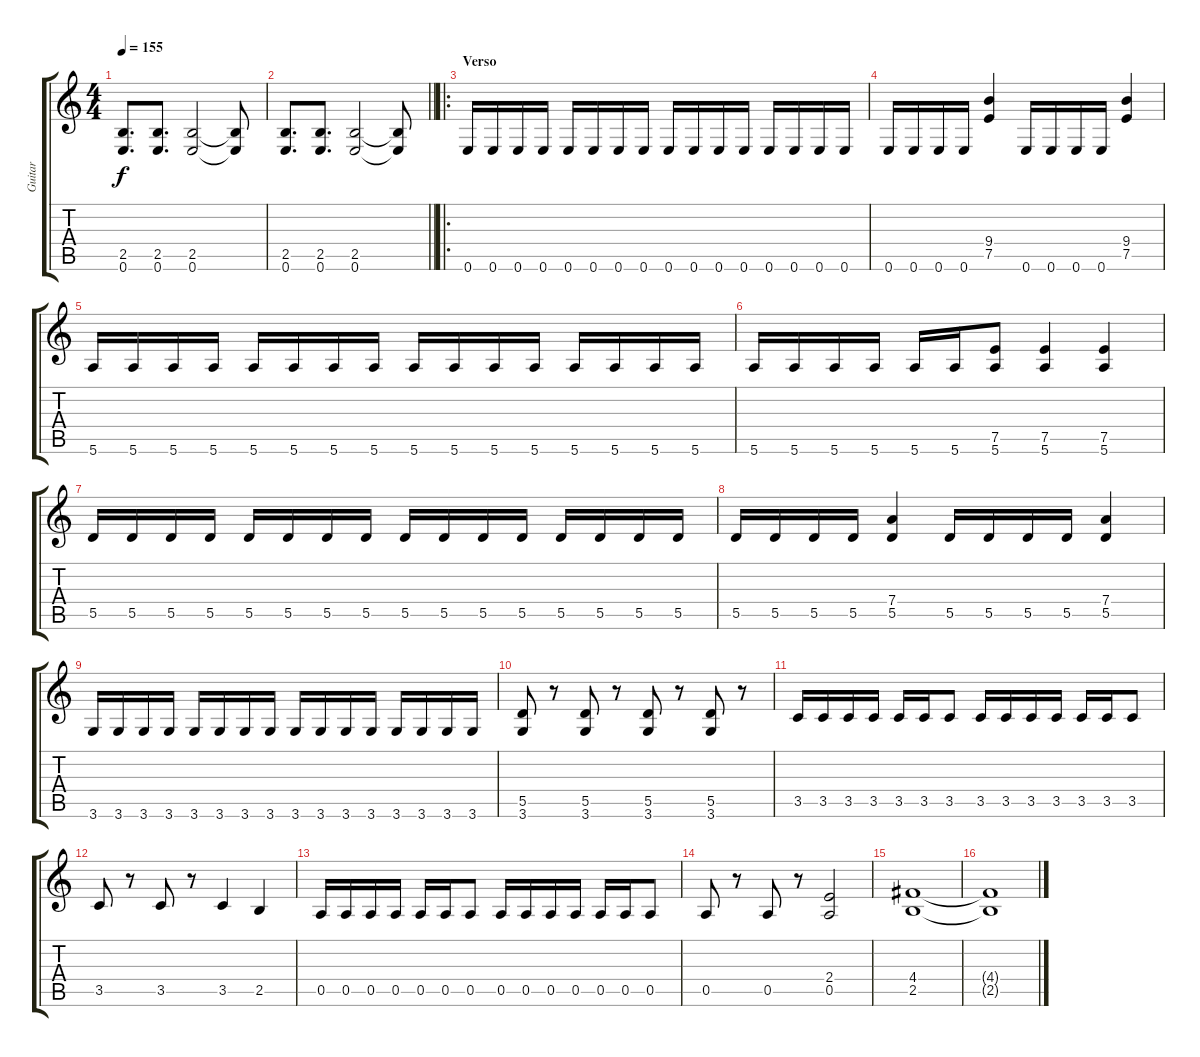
\track ("Guitar" "Guitar") {instrument distortionguitar}
\staff {score tabs}
\tuning (E4 B3 G3 D3 A2 E2) {hide}
\ts (4 4)
\tempo 155
\clef g2
\ks c
(2.5 0.6).8{d dy f} (2.5 0.6).8{d} (2.5 0.6).2 (2.5{t} 0.6{t}).8 |
\barLineRight lightlight
(2.5 0.6).8{d} (2.5 0.6).8{d} (2.5 0.6).2 (2.5{t} 0.6{t}).8 |
\ro
\section ("" "Verso")
0.6.16 0.6.16 0.6.16 0.6.16 0.6.16 0.6.16 0.6.16 0.6.16 0.6.16 0.6.16 0.6.16 0.6.16 0.6.16 0.6.16 0.6.16 0.6.16 |
0.6.16 0.6.16 0.6.16 0.6.16 (9.4 7.5).4 0.6.16 0.6.16 0.6.16 0.6.16 (9.4 7.5).4 |
5.6.16 5.6.16 5.6.16 5.6.16 5.6.16 5.6.16 5.6.16 5.6.16 5.6.16 5.6.16 5.6.16 5.6.16 5.6.16 5.6.16 5.6.16 5.6.16 |
5.6.16 5.6.16 5.6.16 5.6.16 5.6.16 5.6.16 (7.5 5.6).8 (7.5 5.6).4 (7.5 5.6).4 |
5.5.16 5.5.16 5.5.16 5.5.16 5.5.16 5.5.16 5.5.16 5.5.16 5.5.16 5.5.16 5.5.16 5.5.16 5.5.16 5.5.16 5.5.16 5.5.16 |
5.5.16 5.5.16 5.5.16 5.5.16 (7.4 5.5).4 5.5.16 5.5.16 5.5.16 5.5.16 (7.4 5.5).4 |
3.6.16 3.6.16 3.6.16 3.6.16 3.6.16 3.6.16 3.6.16 3.6.16 3.6.16 3.6.16 3.6.16 3.6.16 3.6.16 3.6.16 3.6.16 3.6.16 |
(5.5 3.6).8 r.8 (5.5 3.6).8 r.8 (5.5 3.6).8 r.8 (5.5 3.6).8 r.8 |
3.5.16 3.5.16 3.5.16 3.5.16 3.5.16 3.5.16 3.5.8 3.5.16 3.5.16 3.5.16 3.5.16 3.5.16 3.5.16 3.5.8 |
3.5.8 r.8 3.5.8 r.8 3.5.4 2.5.4 |
0.5.16 0.5.16 0.5.16 0.5.16 0.5.16 0.5.16 0.5.8 0.5.16 0.5.16 0.5.16 0.5.16 0.5.16 0.5.16 0.5.8 |
0.5.8 r.8 0.5.8 r.8 (2.4 0.5).2 |
(4.4 2.5).1 |
(4.4{t} 2.5{t}).1
